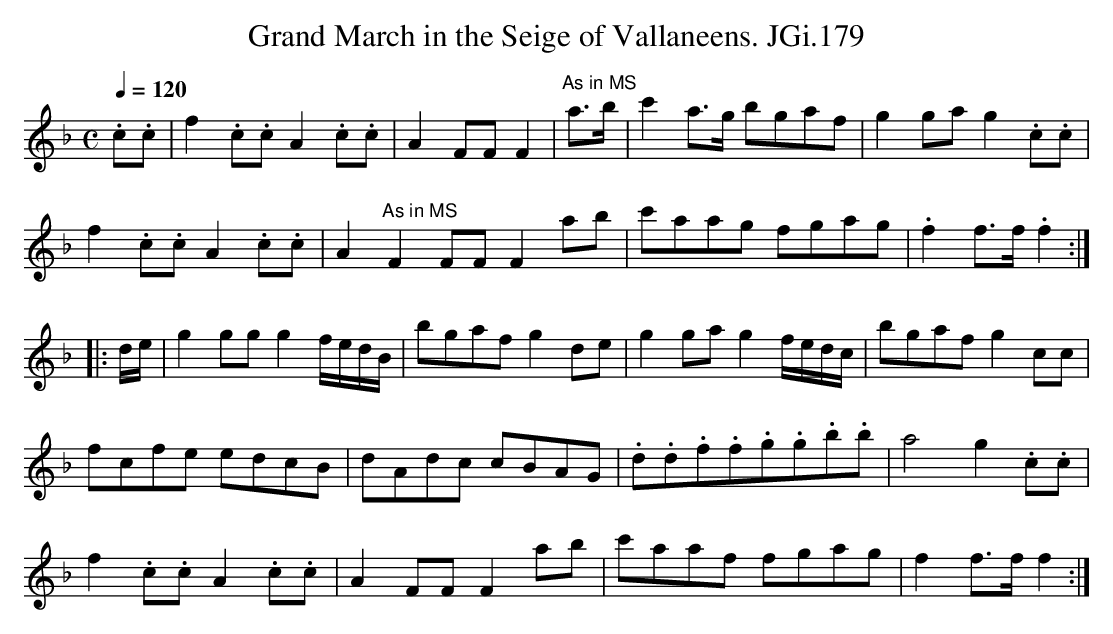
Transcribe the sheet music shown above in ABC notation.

X:1
T:Grand March in the Seige of Vallaneens. JGi.179
M:C
L:1/8
Q:1/4=120
K:F
.c.c|f2.c.cA2.c.c|A2FFF2|"As in MS"a>b|c'2a>g bgaf|g2gag2.c.c|
f2.c.cA2.c.c|A2"As in MS"F2FFF2ab|c'aag fgag|.f2f>f.f2:|
|:d/e/|g2gg g2f/e/d/B/|bgaf g2 de|g2ga g2f/e/d/c/|bgafg2cc|
fcfe edcB|dAdc cBAG|.d.d.f.f.g.g.b.b|a4g2.c.c|
f2.c.cA2.c.c|A2FFF2ab|c'aaf fgag|f2f>ff2:|
